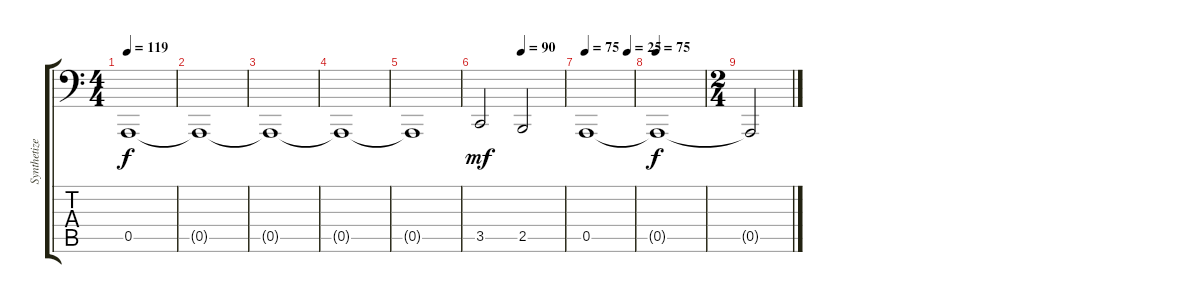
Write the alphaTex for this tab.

\track ("Synthetizers drone" "Synthetize") {instrument synthvoice}
\staff {score tabs}
\tuning (E3 B2 G2 D2 A1 E1) {hide}
\ts (4 4)
\tempo 119
\clef f4
\ks c
0.5{t}.1{dy f} |
0.5{t}.1 |
0.5{t}.1 |
0.5{t}.1 |
0.5{t}.1 |
\tempo (90 0.5)
3.5.2{dy mf} 2.5.2 |
\tempo 75
\tempo (25 0.875)
0.5.1 |
\tempo 75
0.5{t}.1{dy f} |
\ts (2 4)
0.5{t}.2
